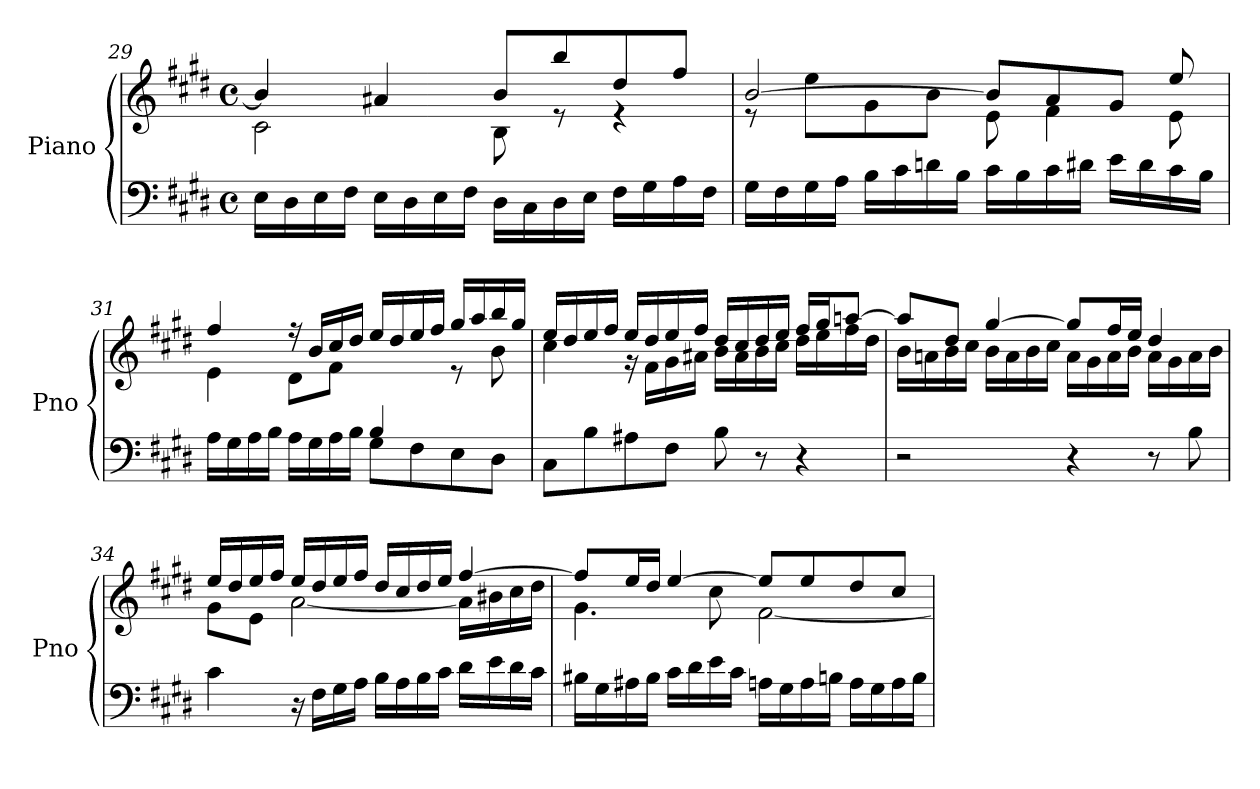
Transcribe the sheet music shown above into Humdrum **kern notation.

**kern	**kern
*part1	*part1
*staff2	*staff1
*I"Piano	*
*I'Pno	*
*clefF4	*clefG2
*k[f#c#g#d#]	*k[f#c#g#d#]
*M4/4	*M4/4
*met(c)	*met(c)
=29	=29
*	*^
16E\LL	4b/]	2c#\
16D#\	.	.
16E\	.	.
16F#\JJ	.	.
16E\LL	4a#X/	.
16D#\	.	.
16E\	.	.
16F#\JJ	.	.
16D#\LL	8b/L	8B\
16C#\	.	.
16D#\	8bb/	8re
16E\JJ	.	.
16F#\LL	8dd#/	4re
16G#\	.	.
16A\	8ff#/J	.
16F#\JJ	.	.
!!LO:LB:g=z	!!
=30	=30	=30
16G#\LL	[2b/	8re
16F#\	.	.
16G#\	.	8ee\L
16A\JJ	.	.
16B\LL	.	8g#\
16c#\	.	.
16dn\	.	8b\J
16B\JJ	.	.
16c#\LL	8b/L]	8e\
16B\	.	.
16c#\	8a/	4f#\
16d#X\JJ	.	.
16e\LL	8g#/J	.
16d#\	.	.
16c#\	8ee/	8e\
16B\JJ	.	.
=31	=31	=31
*^	*	*
2ryy	16A\LL	4ff#/	4e\
.	16G#\	.	.
.	16A\	.	.
.	16B\JJ	.	.
.	16A\LL	16r	8d#\L
.	16G#\	16b/LL	.
.	16A\	16cc#/	8f#\J
.	16B\JJ	16dd#/JJ	.
4B/	8G#\L	16ee/LL	4ryy
.	.	16dd#/	.
.	8F#\	16ee/	.
.	.	16ff#/JJ	.
4ryy	8E\	16gg#/LL	8r
.	.	16aa/	.
.	8D#\J	16bb/	8b\
.	.	16gg#/JJ	.
*v	*v	*	*
!!LO:LB:g=z	!!
=32	=32	=32
8C#\L	16ee/LL	4cc#\
.	16dd#/	.
8B\	16ee/	.
.	16ff#/JJ	.
8A#X\	16ee/LL	16r
.	16dd#/	16f#\LL
8F#\J	16ee/	16g#\
.	16ff#/JJ	16a#X\JJ
8B\	16dd#/LL	16b\LL
.	16cc#/	16a#\
8r	16dd#/	16b\
.	16ee/JJ	16cc#\JJ
4r	16ff#/LL	16dd#\LL
.	16gg#/J	16ee\
.	[8aan/J	16ff#\
.	.	16dd#\JJ
=33	=33	=33
2r	8aa/L]	16b\LL
.	.	16an\
.	8dd#/J	16b\
.	.	16cc#\JJ
.	[4gg#/	16b\LL
.	.	16a\
.	.	16b\
.	.	16cc#\JJ
4r	8gg#/L]	16a\LL
.	.	16g#\
.	16ff#/L	16a\
.	16ee/JJ	16b\JJ
8r	4dd#/	16a\LL
.	.	16g#\
8B\	.	16a\
.	.	16b\JJ
!!LO:PB:g=z	!!
=34	=34	=34
4c#\	16ee/LL	8g#\L
.	16dd#/	.
.	16ee/	8e\J
.	16ff#/JJ	.
16r	16ee/LL	[2a\
16F#\LL	16dd#/	.
16G#\	16ee/	.
16A\JJ	16ff#/JJ	.
16B\LL	16dd#/LL	.
16A\	16cc#/	.
16B\	16dd#/	.
16c#\JJ	16ee/JJ	.
16d#\LL	[4ff#/	16a\LL]
16e\	.	16b#X\
16d#\	.	16cc#\
16c#\JJ	.	16dd#\JJ
=35	=35	=35
16B#X\LL	8ff#/L]	4.g#\
16G#\	.	.
16A#X\	16ee/L	.
16B#\JJ	16dd#/JJ	.
16c#\LL	[4ee/	.
16d#\	.	.
16e\	.	8cc#\
16c#\JJ	.	.
16An\LL	8ee/L]	[2f#\
16G#\	.	.
16A\	8ee/	.
16Bn\JJ	.	.
16A\LL	8dd#/	.
16G#\	.	.
16A\	8cc#/J	.
16B\JJ	.	.
*	*v	*v
=	=
*-	*-
